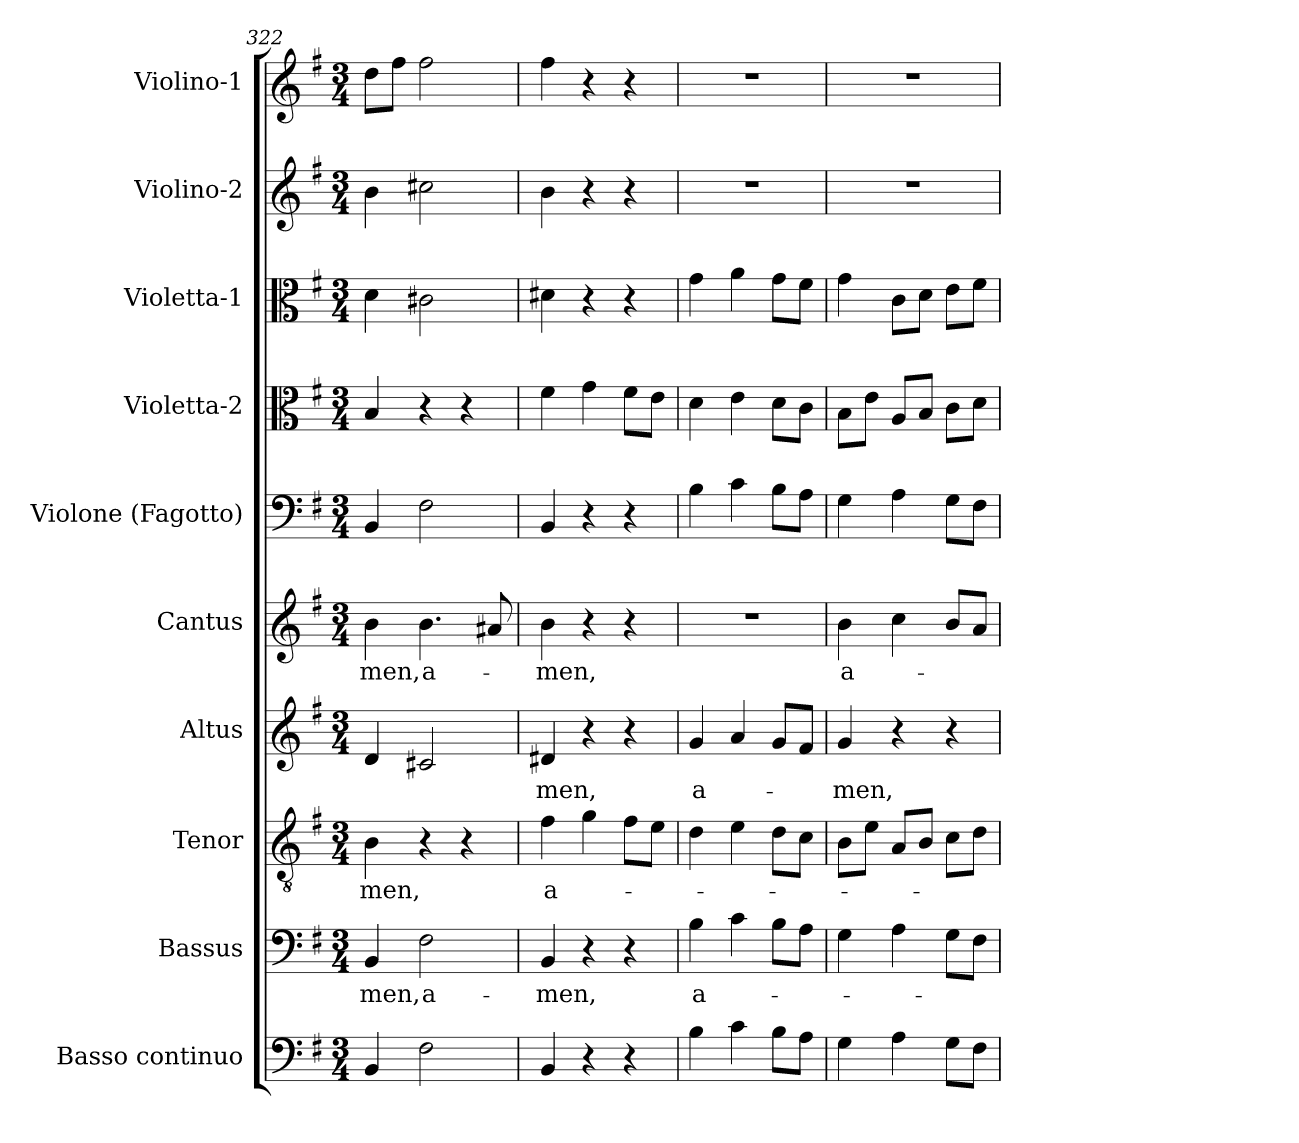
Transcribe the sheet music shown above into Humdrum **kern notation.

**kern	**kern	**text	**kern	**text	**kern	**text	**kern	**text	**kern	**kern	**kern	**kern	**kern
*part10	*part9	*part9	*part8	*part8	*part7	*part7	*part6	*part6	*part5	*part4	*part3	*part2	*part1
*staff10	*staff9	*staff9	*staff8	*staff8	*staff7	*staff7	*staff6	*staff6	*staff5	*staff4	*staff3	*staff2	*staff1
*I"Basso continuo	*I"Bassus	*	*I"Tenor	*	*I"Altus	*	*I"Cantus	*	*I"Violone (Fagotto)	*I"Violetta-2	*I"Violetta-1	*I"Violino-2	*I"Violino-1
*I'BC2	*I'B	*	*I'T	*	*I'A	*	*I'C	*	*I'Vn	*I'Va2	*I'Va1	*I'Vi2	*I'Vi1
*clefF4	*clefF4	*	*clefGv2	*	*clefG2	*	*clefG2	*	*clefF4	*clefC3	*clefC3	*clefG2	*clefG2
*k[f#]	*k[f#]	*	*k[f#]	*	*k[f#]	*	*k[f#]	*	*k[f#]	*k[f#]	*k[f#]	*k[f#]	*k[f#]
*G:	*G:	*	*G:	*	*G:	*	*G:	*	*G:	*G:	*G:	*G:	*G:
*M3/4	*M3/4	*	*M3/4	*	*M3/4	*	*M3/4	*	*M3/4	*M3/4	*M3/4	*M3/4	*M3/4
=322	=322	=322	=322	=322	=322	=322	=322	=322	=322	=322	=322	=322	=322
!	!	!LO:LY:b	!	!	!	!	!	!	!	!	!	!	!
!	!	!	!	!LO:LY:b	!	!	!	!	!	!	!	!	!
!	!	!	!	!	!	!	!	!LO:LY:b	!	!	!	!	!
4BB/	4BB/	-men,	4B\	-men,	4d/	.	4b\	-men,	4BB/	4B/	4d\	4b\	8dd\L
.	.	.	.	.	.	.	.	.	.	.	.	.	8ff#\J
!	!	!LO:LY:b	!	!	!	!	!	!	!	!	!	!	!
!	!	!	!	!	!	!	!	!LO:LY:b	!	!	!	!	!
2F#\	2F#\	a-	4r	.	2c#X/	.	4.b\	a-	2F#\	4r	2c#X\	2cc#X\	2ff#\
.	.	.	4r	.	.	.	.	.	.	4r	.	.	.
.	.	.	.	.	.	.	8a#X/	.	.	.	.	.	.
=323	=323	=323	=323	=323	=323	=323	=323	=323	=323	=323	=323	=323	=323
!	!	!LO:LY:b	!	!	!	!	!	!	!	!	!	!	!
!	!	!	!	!LO:LY:b	!	!	!	!	!	!	!	!	!
!	!	!	!	!	!	!LO:LY:b	!	!	!	!	!	!	!
!	!	!	!	!	!	!	!	!LO:LY:b	!	!	!	!	!
4BB/	4BB/	-men,	4f#\	a-	4d#X/	-men,	4b\	-men,	4BB/	4f#\	4d#X\	4b\	4ff#\
4r	4r	.	4g\	.	4r	.	4r	.	4r	4g\	4r	4r	4r
4r	4r	.	8f#\L	.	4r	.	4r	.	4r	8f#\L	4r	4r	4r
.	.	.	8e\J	.	.	.	.	.	.	8e\J	.	.	.
=324	=324	=324	=324	=324	=324	=324	=324	=324	=324	=324	=324	=324	=324
!	!	!LO:LY:b	!	!	!	!	!	!	!	!	!	!	!
!	!	!	!	!	!	!LO:LY:b	!	!	!	!	!	!	!
4B\	4B\	a-	4d\	.	4g/	a-	2.r	.	4B\	4d\	4g\	2.r	2.r
4c\	4c\	.	4e\	.	4a/	.	.	.	4c\	4e\	4a\	.	.
8B\L	8B\L	.	8d\L	.	8g/L	.	.	.	8B\L	8d\L	8g\L	.	.
8A\J	8A\J	.	8c\J	.	8f#/J	.	.	.	8A\J	8c\J	8f#\J	.	.
=325	=325	=325	=325	=325	=325	=325	=325	=325	=325	=325	=325	=325	=325
!	!	!	!	!	!	!LO:LY:b	!	!	!	!	!	!	!
!	!	!	!	!	!	!	!	!LO:LY:b	!	!	!	!	!
4G\	4G\	.	8B\L	.	4g/	-men,	4b\	a-	4G\	8B\L	4g\	2.r	2.r
.	.	.	8e\J	.	.	.	.	.	.	8e\J	.	.	.
4A\	4A\	.	8A/L	.	4r	.	4cc\	.	4A\	8A/L	8c\L	.	.
.	.	.	8B/J	.	.	.	.	.	.	8B/J	8d\J	.	.
8G\L	8G\L	.	8c\L	.	4r	.	8b/L	.	8G\L	8c\L	8e\L	.	.
8F#\J	8F#\J	.	8d\J	.	.	.	8a/J	.	8F#\J	8d\J	8f#\J	.	.
=	=	=	=	=	=	=	=	=	=	=	=	=	=
*-	*-	*-	*-	*-	*-	*-	*-	*-	*-	*-	*-	*-	*-
